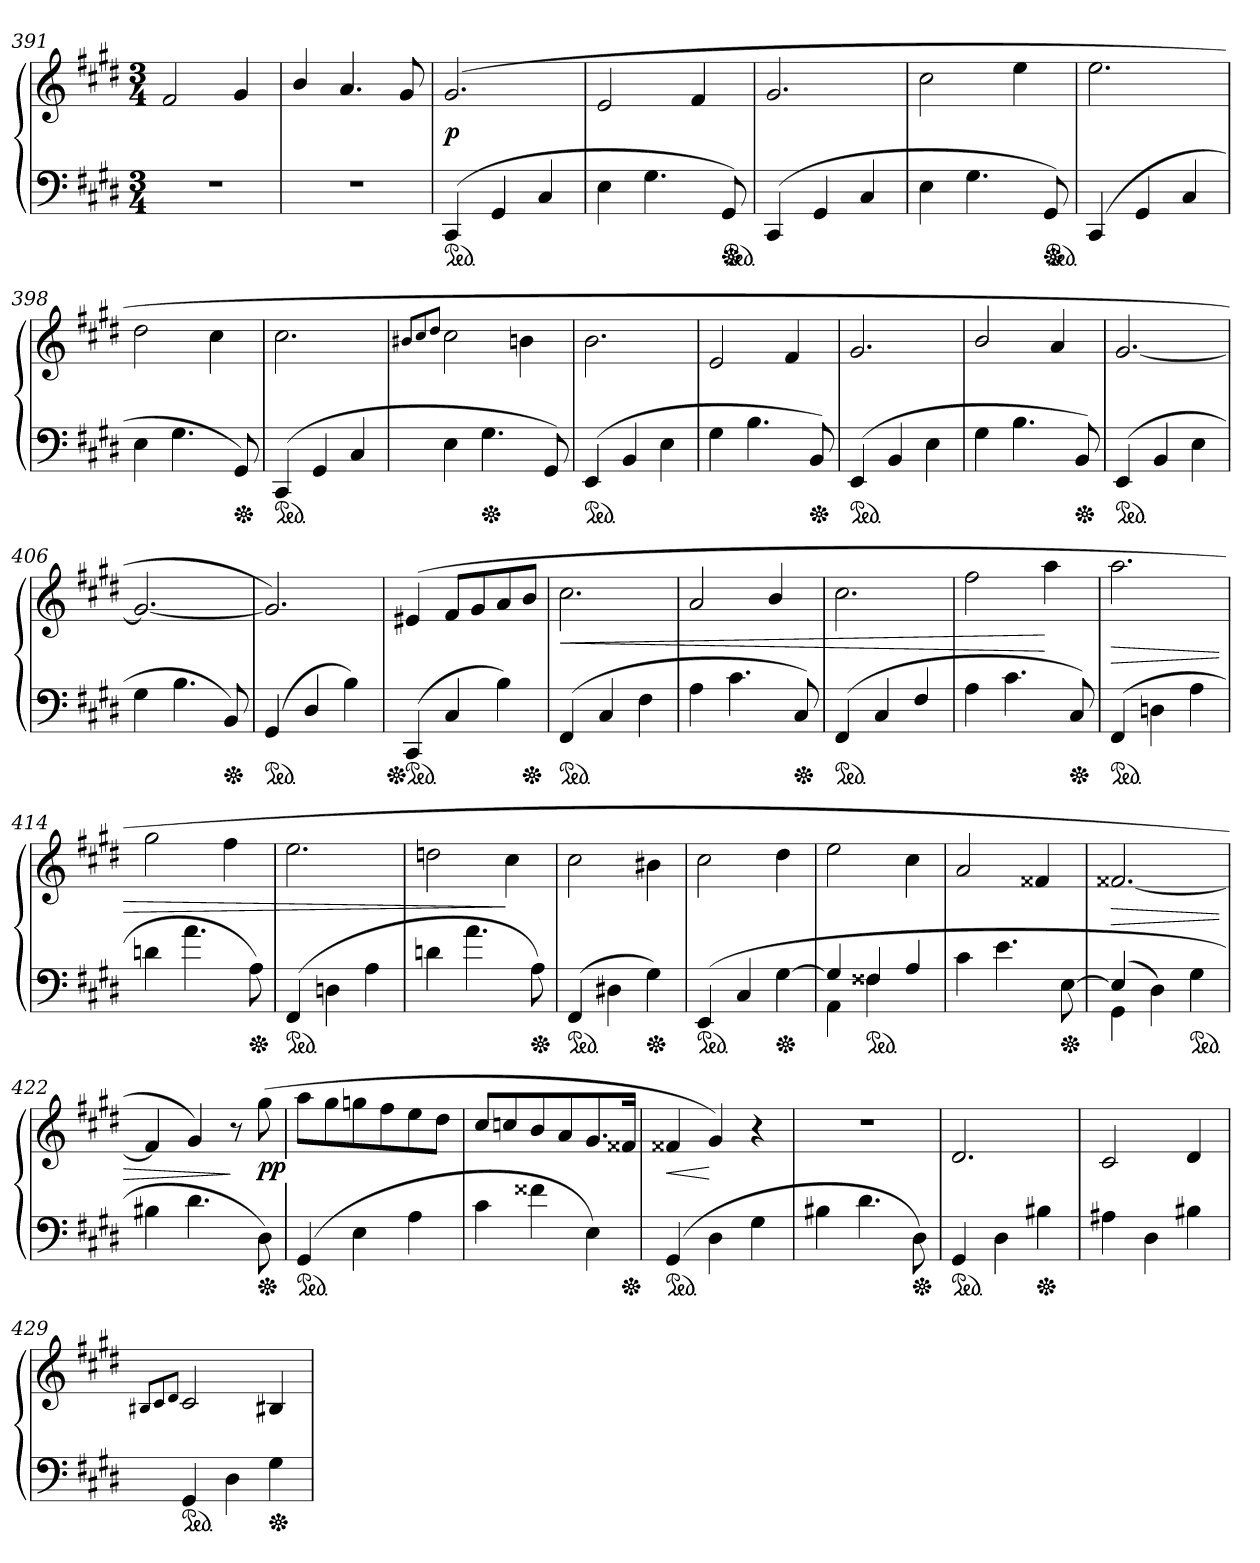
**kern	**kern	**dynam
*part1	*part1	*part1
*staff2	*staff1	*staff1/2
*clefF4	*clefG2	*
*k[f#c#g#d#]	*k[f#c#g#d#]	*
*M3/4	*M3/4	*
=391	=391	=391
2.rF	2f#	.
.	4g#	.
=392	=392	=392
2.rF	4b/	.
.	4.a	.
.	8g#	.
=393	=393	=393
*ped	*	*
(>4CC#	(>2.g#	p
4GG#	.	.
4C#	.	.
=394	=394	=394
4E	2e	.
4.G#	.	.
.	4f#	.
*Xped	*	*
8GG#)	.	.
*ped	*	*
=395	=395	=395
(>4CC#	2.g#	.
4GG#	.	.
4C#	.	.
=396	=396	=396
4E	2cc#	.
4.G#	.	.
.	4ee	.
*Xped	*	*
8GG#)	.	.
*ped	*	*
=397	=397	=397
(>4CC#	2.ee	.
4GG#	.	.
4C#	.	.
=398	=398	=398
4E	2dd#	.
4.G#	.	.
.	4cc#	.
*Xped	*	*
8GG#)	.	.
=399	=399	=399
*ped	*	*
(>4CC#	2.cc#	.
4GG#	.	.
4C#	.	.
=400	=400	=400
.	8qqb#X/L	.
.	8qqcc#/	.
.	8qqdd#/J	.
4E	2cc#	.
*Xped	*	*
4.G#	.	.
.	4bn	.
8GG#)	.	.
=401	=401	=401
*ped	*	*
(>4EE	2.b	.
4BB	.	.
4E	.	.
=402	=402	=402
4G#	2e	.
4.B	.	.
.	4f#	.
*Xped	*	*
8BB)	.	.
=403	=403	=403
*ped	*	*
(>4EE	2.g#	.
4BB	.	.
4E	.	.
=404	=404	=404
4G#	2b/	.
4.B	.	.
.	4a	.
*Xped	*	*
8BB)	.	.
=405	=405	=405
*ped	*	*
(>4EE	[2.g#	.
4BB	.	.
4E	.	.
=406	=406	=406
4G#	2.g#_	.
4.B	.	.
*Xped	*	*
8BB)	.	.
=407	=407	=407
*ped	*	*
(>4GG#	2.g#])	.
4D#/	.	.
4B\)	.	.
=408	=408	=408
*Xped	*	*
*ped	*	*
(>4CC#	(>4e#X	.
4C#	8f#L	.
.	8g#	.
4B)	8a	.
*Xped	*	*
.	8bJ	.
=409	=409	=409
*ped	*	*
(>4FF#	2.cc#	<
4C#	.	.
4F#\	.	.
=410	=410	=410
4A	2a	.
4.c#	.	.
.	4b/	.
*Xped	*	*
8C#)	.	.
=411	=411	=411
*ped	*	*
(>4FF#	2.cc#	.
4C#	.	.
4F#/	.	.
=412	=412	=412
4A	2ff#	.
4.c#	.	.
.	4aa	[
*Xped	*	*
8C#)	.	.
=413	=413	=413
*ped	*	*
(>4FF#	2.aa	>
4Dn\	.	.
4A	.	.
=414	=414	=414
4dn	2gg#	.
4.a	.	.
.	4ff#	.
*Xped	*	*
8A)	.	.
=415	=415	=415
*ped	*	*
(>4FF#	2.ee	.
4Dn\	.	.
4A	.	.
=416	=416	=416
4dn	2ddn	.
4.a	.	.
.	4cc#	]
*Xped	*	*
8A)	.	.
=417	=417	=417
*ped	*	*
(>4FF#	2cc#	.
4D#X	.	.
*Xped	*	*
4G#)	4b#X	.
=418	=418	=418
*ped	*	*
(>4EE	2cc#	.
4C#	.	.
*Xped	*	*
[4G#\	4dd#	.
=419	=419	=419
*^	*	*
4G#/]	4AA	2ee	.
*ped	*	*	*
4F##X/	4F##X	.	.
4ryy	4A/	4cc#	.
*v	*v	*	*
=420	=420	=420
4c#	2a	.
4.e	.	.
.	4f##X	.
*Xped	*	*
[8E	.	.
=421	=421	=421
*^	*	*
(<4E]	4GG#	[2.f##X	>
4ryy	4D#)	.	.
*ped	*	*	*
4ryy	4G#	.	.
*v	*v	*	*
=422	=422	=422
4B#X	4f##]	.
4.d#	4g#)	.
.	8r	]
*Xped	*	*
8D#)	(>8gg#	pp
=423	=423	=423
*ped	*	*
(4GG#	8aaL	.
.	8gg#	.
4E	8ggn	.
.	8ff#	.
4A	8ee	.
.	8dd#J	.
=424	=424	=424
4c#	8cc#L	.
.	8ccn	.
4f##X	8b	.
.	8a	.
4E)	8.g#	.
*Xped	*	*
.	16f##XJk	.
=425	=425	=425
*ped	*	*
(>4GG#	4f##X	<
4D#	4g#)	[
4G#	4r	.
=426	=426	=426
4B#X	2.rdd	.
4.d#	.	.
*Xped	*	*
8D#)	.	.
=427	=427	=427
*ped	*	*
4GG#	2.d#	.
4D#	.	.
*Xped	*	*
4B#X	.	.
=428	=428	=428
4A#X	2c#	.
4D#	.	.
4B#X	4d#	.
=429	=429	=429
.	8qqB#X/L	.
.	8qqc#/	.
.	8qqd#/J	.
*ped	*	*
4GG#	2c#	.
4D#\	.	.
*Xped	*	*
4G#	4B#X	.
=	=	=
*-	*-	*-
